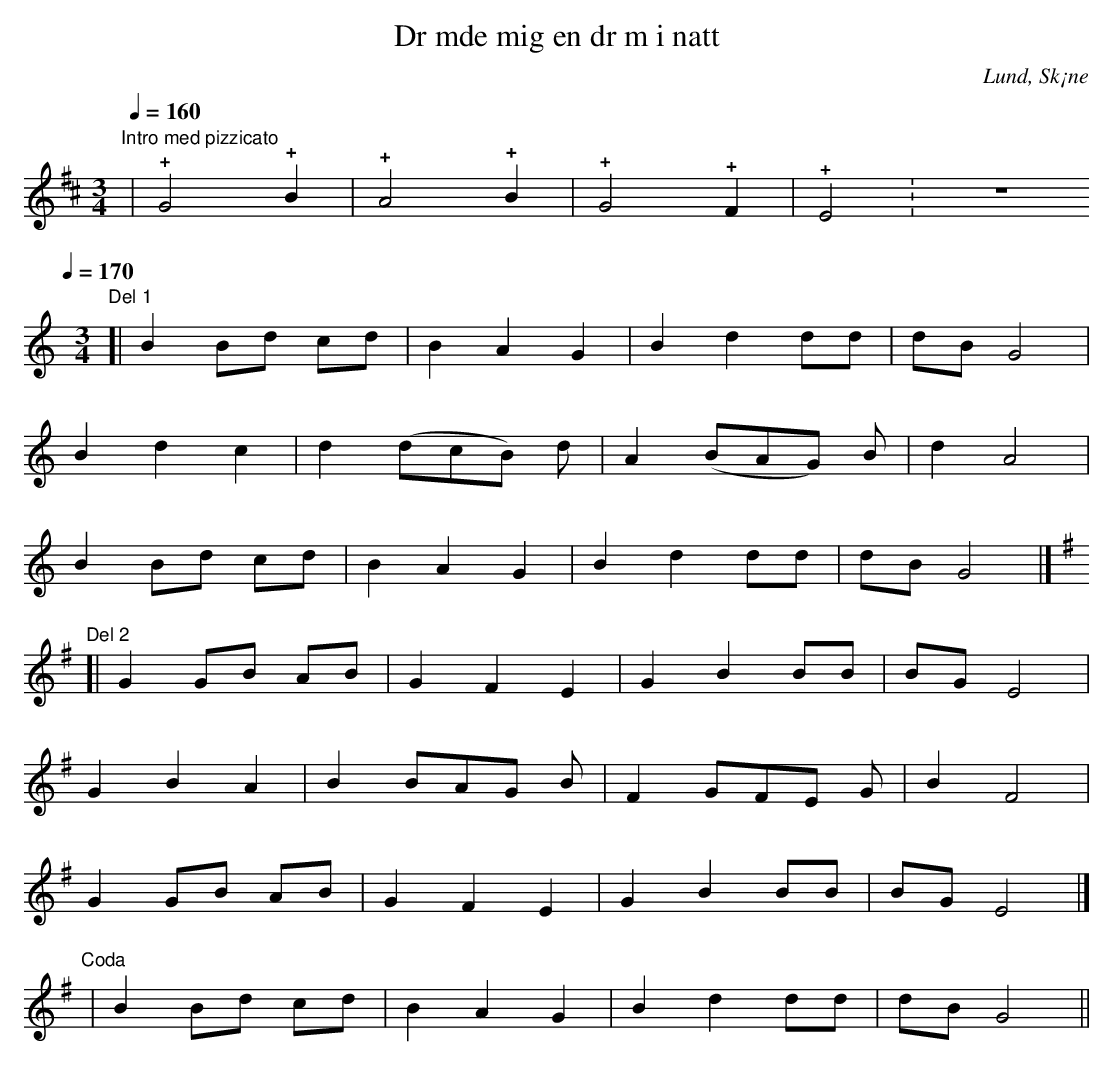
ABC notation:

X:1
T:Dr mde mig en dr m i natt
O:Lund, Sk¡ne
M:3/4
L:1/4
Q:1/4=160
K:D
"Intro med pizzicato"| !+!G2!+!B | !+!A2 !+!B | !+!G2 !+!F | !+!E2. | z3
L:1/8
Q:1/4=170
K:C
[M:3/4]"Del 1"[| B2 Bd cd | B2 A2 G2 | B2 d2 dd | dB G4 |
B2 d2 c2 | d2 (dcB) d | A2 (BAG) B | d2 A4 |
B2 Bd cd | B2 A2 G2 | B2 d2 dd | dB G4 |]
K:G
"Del 2"[| G2 GB AB | G2 F2 E2 | G2 B2 BB | BG E4 |
G2 B2 A2 | B2 BAG B | F2 GFE G | B2 F4 |
G2 GB AB | G2 F2 E2 | G2 B2 BB | BG E4 |]
"Coda" | B2 Bd cd | B2 A2 G2 | B2 d2 dd | dB G4 ||
